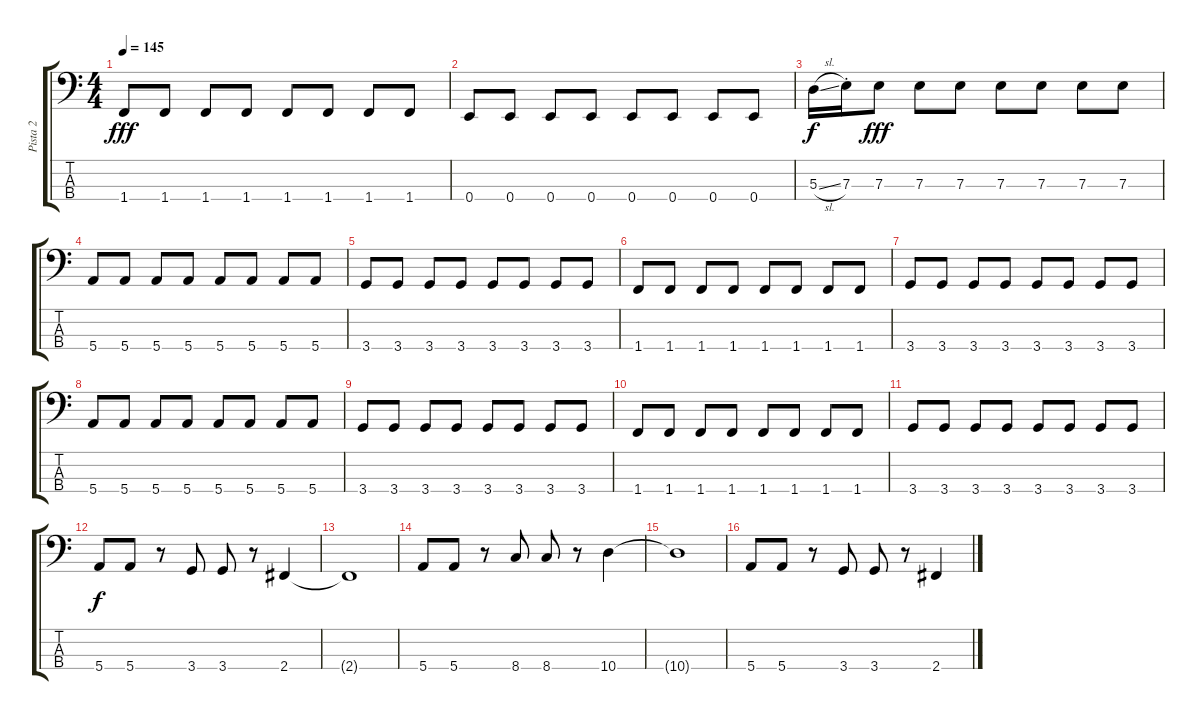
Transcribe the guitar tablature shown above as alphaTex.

\track ("Pista 2" "Pista 2") {instrument electricbassfinger}
\staff {score tabs}
\tuning (G2 D2 A1 E1) {hide}
\ts (4 4)
\tempo 145
\clef f4
\ks c
1.4.8{dy fff} 1.4.8 1.4.8 1.4.8 1.4.8 1.4.8 1.4.8 1.4.8 |
0.4.8 0.4.8 0.4.8 0.4.8 0.4.8 0.4.8 0.4.8 0.4.8 |
5.3{sl}.16{dy f} 7.3{st}.16 7.3.8{dy fff} 7.3.8 7.3.8 7.3.8 7.3.8 7.3.8 7.3.8 |
5.4.8 5.4.8 5.4.8 5.4.8 5.4.8 5.4.8 5.4.8 5.4.8 |
3.4.8 3.4.8 3.4.8 3.4.8 3.4.8 3.4.8 3.4.8 3.4.8 |
1.4.8 1.4.8 1.4.8 1.4.8 1.4.8 1.4.8 1.4.8 1.4.8 |
3.4.8 3.4.8 3.4.8 3.4.8 3.4.8 3.4.8 3.4.8 3.4.8 |
5.4.8 5.4.8 5.4.8 5.4.8 5.4.8 5.4.8 5.4.8 5.4.8 |
3.4.8 3.4.8 3.4.8 3.4.8 3.4.8 3.4.8 3.4.8 3.4.8 |
1.4.8 1.4.8 1.4.8 1.4.8 1.4.8 1.4.8 1.4.8 1.4.8 |
3.4.8 3.4.8 3.4.8 3.4.8 3.4.8 3.4.8 3.4.8 3.4.8 |
5.4.8{dy f} 5.4.8 r.8 3.4.8 3.4.8 r.8 2.4.4 |
2.4{t}.1 |
5.4.8 5.4.8 r.8 8.4.8 8.4.8 r.8 10.4.4 |
10.4{t}.1 |
5.4.8 5.4.8 r.8 3.4.8 3.4.8 r.8 2.4.4
